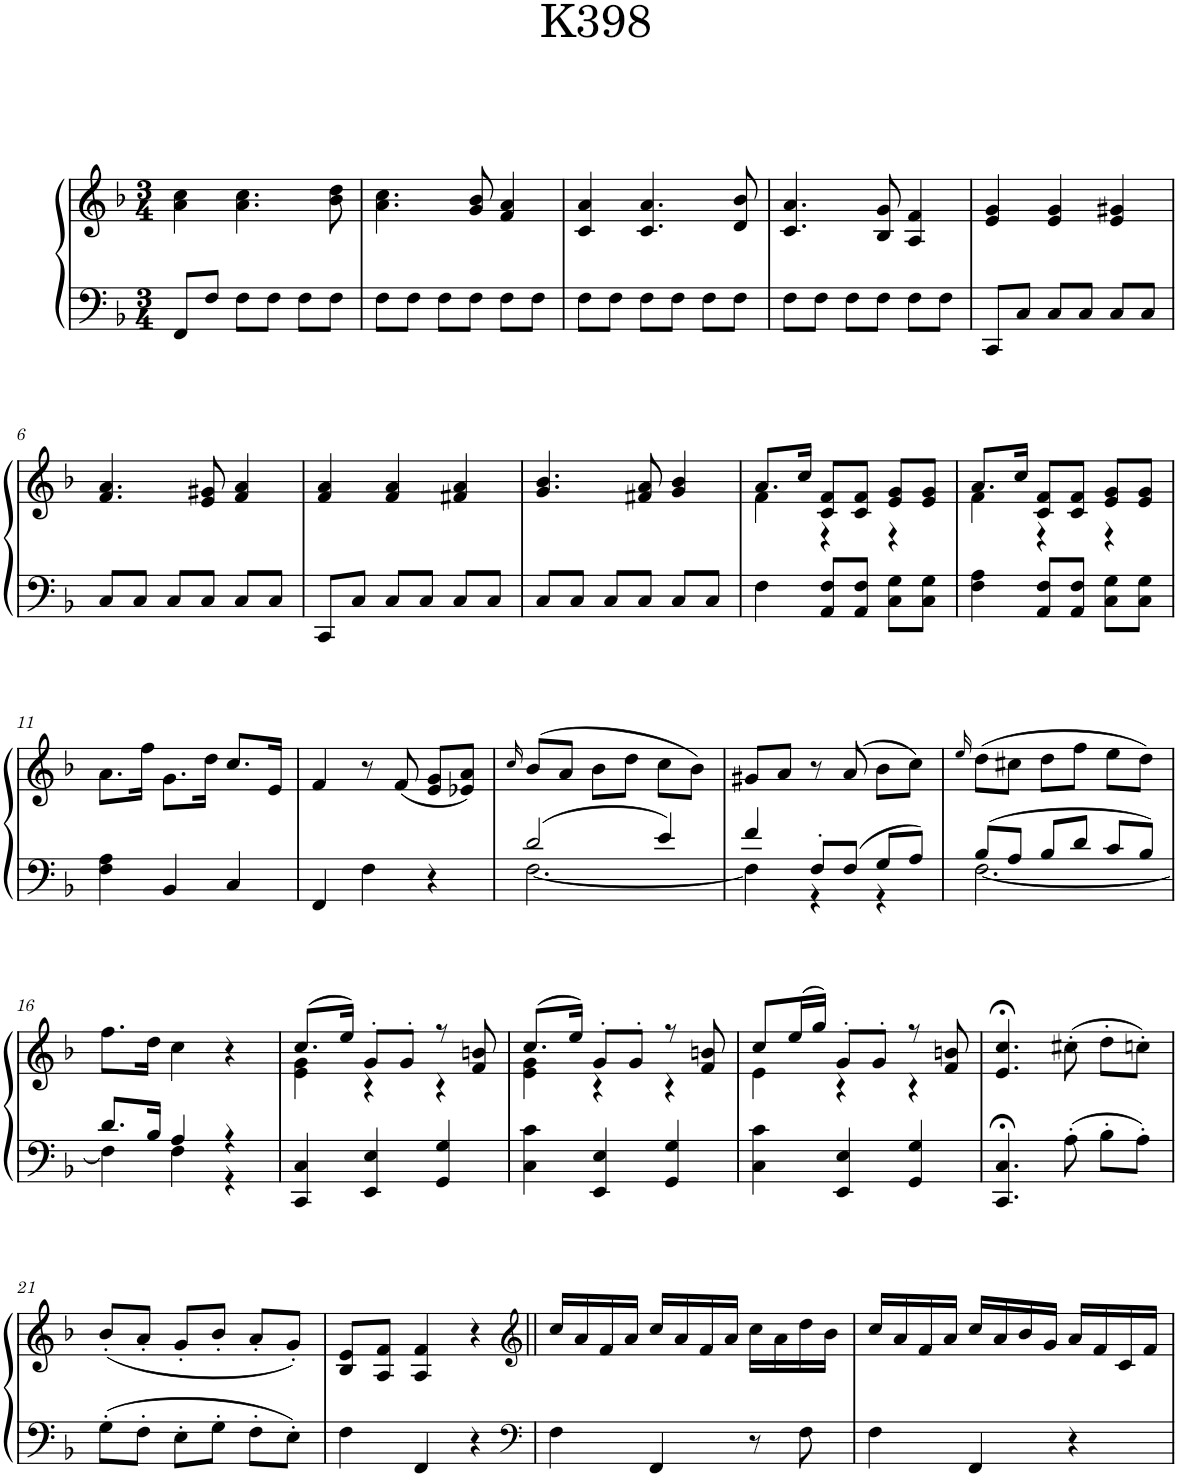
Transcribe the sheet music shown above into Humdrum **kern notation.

**kern	**kern
*part1	*part1
*staff2	*staff1
*I"Piano	*
*I'Pno.	*
*clefF4	*clefG2
*k[b-]	*k[b-]
*F:	*F:
*M3/4	*M3/4
=1	=1
8FF/L	4a\ 4cc\
8F/J	.
8F\L	4.a\ 4.cc\
8F\J	.
8F\L	.
8F\J	8b-\ 8dd\
=2	=2
8F\L	4.a\ 4.cc\
8F\J	.
8F\L	.
8F\J	8g/ 8b-/
8F\L	4f/ 4a/
8F\J	.
=3	=3
8F\L	4c/ 4a/
8F\J	.
8F\L	4.c/ 4.a/
8F\J	.
8F\L	.
8F\J	8d/ 8b-/
=4	=4
8F\L	4.c/ 4.a/
8F\J	.
8F\L	.
8F\J	8B-/ 8g/
8F\L	4A/ 4f/
8F\J	.
=5	=5
8CC/L	4e/ 4g/
8C/J	.
8C/L	4e/ 4g/
8C/J	.
8C/L	4e/ 4g#X/
8C/J	.
!!LO:LB:g=z
=6	=6
8C/L	4.f/ 4.a/
8C/J	.
8C/L	.
8C/J	8e/ 8g#X/
8C/L	4f/ 4a/
8C/J	.
=7	=7
8CC/L	4f/ 4a/
8C/J	.
8C/L	4f/ 4a/
8C/J	.
8C/L	4f#X/ 4a/
8C/J	.
=8	=8
8C/L	4.g/ 4.b-/
8C/J	.
8C/L	.
8C/J	8f#X/ 8a/
8C/L	4g/ 4b-/
8C/J	.
=9	=9
*	*^
4F\	8.a/L	4f\
.	16cc/Jk	.
8AA/ 8F/L	8c/ 8f/L	4r
8AA/ 8F/J	8c/ 8f/J	.
8C\ 8G\L	8e/ 8g/L	4r
8C\ 8G\J	8e/ 8g/J	.
=10	=10	=10
4F\ 4A\	8.a/L	4f\
.	16cc/Jk	.
8AA/ 8F/L	8c/ 8f/L	4r
8AA/ 8F/J	8c/ 8f/J	.
8C\ 8G\L	8e/ 8g/L	4r
8C\ 8G\J	8e/ 8g/J	.
*	*v	*v
!!LO:LB:g=z
=11	=11
4F\ 4A\	8.a\L
.	16ff\Jk
4BB-/	8.g\L
.	16dd\Jk
4C/	8.cc/L
.	16e/Jk
=12	=12
4FF/	4f/
4F\	8r
.	(8f/
4r	8e/ 8g/L
.	8e-X/ 8a/J)
=13	=13
.	16qcc/
*^	*
2d/	[2.F\	(8b-/L
.	.	8a/J
.	.	8b-\L
.	.	8dd\J
4e/	.	8cc\L
.	.	8b-\J)
=14	=14	=14
4f/	4F\]	8g#X/L
.	.	8a/J
8F'/L	4r	8r
8F/J	.	(8a/
8G/L	4r	8b-\L
8A/J	.	8cc\J)
=15	=15	=15
.	.	16qee/
8B-/L	[2.F\	(8dd\L
8A/J	.	8cc#X\J
8B-/L	.	8dd\L
8d/J	.	8ff\J
8c/L	.	8ee\L
8B-/J	.	8dd\J)
!!LO:LB:g=z
=16	=16	=16
8.d/L	4F\]	8.ff\L
16B-/Jk	.	16dd\Jk
4A/	4F\	4cc\
4r	4r	4r
*v	*v	*
=17	=17
*	*^
4CC/ 4C/	(8.cc/L	4e\ 4g\
.	16ee/Jk)	.
4EE/ 4E/	8g'/L	4r
.	8g'/J	.
4GG/ 4G/	8r	4r
.	8f/ 8bn/	.
=18	=18	=18
4C\ 4c\	(8.cc/L	4e\ 4g\
.	16ee/Jk)	.
4EE/ 4E/	8g'/L	4r
.	8g'/J	.
4GG/ 4G/	8r	4r
.	8f/ 8bn/	.
=19	=19	=19
4C\ 4c\	8cc/L	4e\
.	(16ee/L	.
.	16gg/JJ)	.
4EE/ 4E/	8g'/L	4r
.	8g'/J	.
4GG/ 4G/	8r	4r
.	8f/ 8bn/	.
*	*v	*v
=20	=20
4.CC/;< 4.C/;<	4.e/;< 4.cc/;<
8A'\	(8cc#X'\
8B-'\L	8dd'\L
8A'\J	8ccn'\J)
!!LO:LB:g=z
=21	=21
8G'\L	(8b-'/L
8F'\J	8a'/J
8E'\L	8g'/L
8G'\J	8b-'/J
8F'\L	8a'/L
8E'\J	8g'/J)
=22	=22
4F\	8B-/ 8e/L
.	8A/ 8f/J
4FF/	4A/ 4f/
4r	4r
=23||	=23||
*clefF4	*clefG2
4F\	16cc/LL
.	16a/
.	16f/
.	16a/JJ
4FF/	16cc/LL
.	16a/
.	16f/
.	16a/JJ
8r	16cc\LL
.	16a\
8F\	16dd\
.	16b-\JJ
=24	=24
4F\	16cc/LL
.	16a/
.	16f/
.	16a/JJ
4FF/	16cc/LL
.	16a/
.	16b-/
.	16g/JJ
4r	16a/LL
.	16f/
.	16c/
.	16f/JJ
=	=
*-	*-
